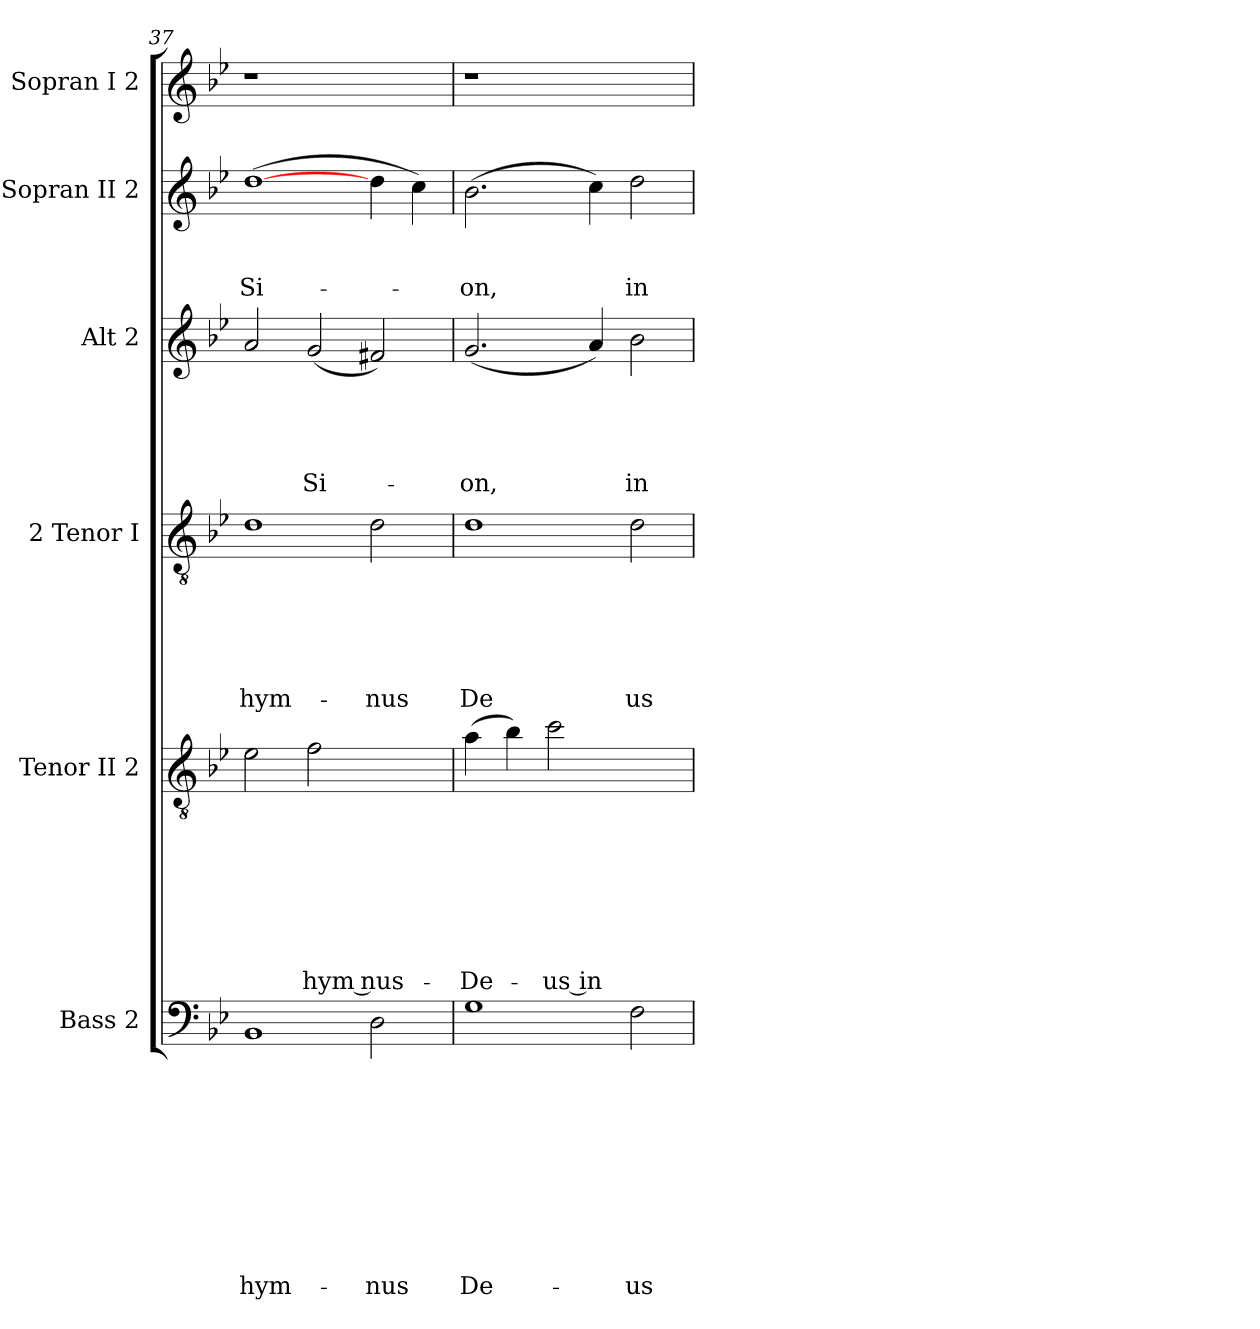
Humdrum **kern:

**kern	**text	**text	**text	**text	**text	**text	**text	**text	**text	**text	**kern	**text	**text	**text	**text	**text	**text	**text	**text	**kern	**text	**text	**text	**text	**text	**text	**kern	**text	**text	**text	**text	**text	**kern	**text	**text	**text	**kern
*part6	*part6	*part6	*part6	*part6	*part6	*part6	*part6	*part6	*part6	*part6	*part5	*part5	*part5	*part5	*part5	*part5	*part5	*part5	*part5	*part4	*part4	*part4	*part4	*part4	*part4	*part4	*part3	*part3	*part3	*part3	*part3	*part3	*part2	*part2	*part2	*part2	*part1
*staff6	*staff6	*staff6	*staff6	*staff6	*staff6	*staff6	*staff6	*staff6	*staff6	*staff6	*staff5	*staff5	*staff5	*staff5	*staff5	*staff5	*staff5	*staff5	*staff5	*staff4	*staff4	*staff4	*staff4	*staff4	*staff4	*staff4	*staff3	*staff3	*staff3	*staff3	*staff3	*staff3	*staff2	*staff2	*staff2	*staff2	*staff1
*I"Bass 2	*	*	*	*	*	*	*	*	*	*	*I"Tenor II 2	*	*	*	*	*	*	*	*	*I"2 Tenor I	*	*	*	*	*	*	*I"Alt 2	*	*	*	*	*	*I"Sopran II 2	*	*	*	*I"Sopran I 2
*clefF4	*	*	*	*	*	*	*	*	*	*	*clefGv2	*	*	*	*	*	*	*	*	*clefGv2	*	*	*	*	*	*	*clefG2	*	*	*	*	*	*clefG2	*	*	*	*clefG2
*k[b-e-]	*	*	*	*	*	*	*	*	*	*	*k[b-e-]	*	*	*	*	*	*	*	*	*k[b-e-]	*	*	*	*	*	*	*k[b-e-]	*	*	*	*	*	*k[b-e-]	*	*	*	*k[b-e-]
*B-:	*	*	*	*	*	*	*	*	*	*	*B-:	*	*	*	*	*	*	*	*	*B-:	*	*	*	*	*	*	*B-:	*	*	*	*	*	*B-:	*	*	*	*B-:
=37	=37	=37	=37	=37	=37	=37	=37	=37	=37	=37	=37	=37	=37	=37	=37	=37	=37	=37	=37	=37	=37	=37	=37	=37	=37	=37	=37	=37	=37	=37	=37	=37	=37	=37	=37	=37	=37
!	!	!	!	!	!	!	!	!	!	!LO:LY:b	!	!	!	!	!	!	!	!	!	!	!	!	!	!	!	!LO:LY:b	!	!	!	!	!	!	!	!	!	!LO:LY:b	!
1BB-	.	.	.	.	.	.	.	.	.	hym-	2e-\	.	.	.	.	.	.	.	.	1d	.	.	.	.	.	hym-	2a/	.	.	.	.	.	(>[>1dd	.	.	Si-	1r
!	!	!	!	!	!	!	!	!	!	!	!	!	!	!	!	!	!	!	!LO:LY:b	!	!	!	!	!	!	!	!	!	!	!	!	!LO:LY:b	!	!	!	!	!
.	.	.	.	.	.	.	.	.	.	.	2f\	.	.	.	.	.	.	.	hym nus-	.	.	.	.	.	.	.	(<2g/	.	.	.	.	Si-	.	.	.	.	.
!	!	!	!	!	!	!	!	!	!	!LO:LY:b	!	!	!	!	!	!	!	!	!	!	!	!	!	!	!	!LO:LY:b	!	!	!	!	!	!	!	!	!	!	!
2D\	.	.	.	.	.	.	.	.	.	-nus	2ryy	.	.	.	.	.	.	.	.	2d\	.	.	.	.	.	-nus	2f#X/)	.	.	.	.	.	4dd\	.	.	.	2ryy
.	.	.	.	.	.	.	.	.	.	.	.	.	.	.	.	.	.	.	.	.	.	.	.	.	.	.	.	.	.	.	.	.	4cc\)	.	.	.	.
=38	=38	=38	=38	=38	=38	=38	=38	=38	=38	=38	=38	=38	=38	=38	=38	=38	=38	=38	=38	=38	=38	=38	=38	=38	=38	=38	=38	=38	=38	=38	=38	=38	=38	=38	=38	=38	=38
!	!	!	!	!	!	!	!	!	!	!LO:LY:b	!	!	!	!	!	!	!	!	!LO:LY:b	!	!	!	!	!	!	!LO:LY:b	!	!	!	!	!	!LO:LY:b	!	!	!	!LO:LY:b	!
1G	.	.	.	.	.	.	.	.	.	De-	(>4a\	.	.	.	.	.	.	.	-De-	1d	.	.	.	.	.	De	(<2.g/	.	.	.	.	-on,	(>2.b-\	.	.	-on,	1r
.	.	.	.	.	.	.	.	.	.	.	4b-\)	.	.	.	.	.	.	.	.	.	.	.	.	.	.	.	.	.	.	.	.	.	.	.	.	.	.
!	!	!	!	!	!	!	!	!	!	!	!	!	!	!	!	!	!	!	!LO:LY:b	!	!	!	!	!	!	!	!	!	!	!	!	!	!	!	!	!	!
.	.	.	.	.	.	.	.	.	.	.	2cc\	.	.	.	.	.	.	.	-us in	.	.	.	.	.	.	.	.	.	.	.	.	.	.	.	.	.	.
.	.	.	.	.	.	.	.	.	.	.	.	.	.	.	.	.	.	.	.	.	.	.	.	.	.	.	4a/)	.	.	.	.	.	4cc\)	.	.	.	.
!	!	!	!	!	!	!	!	!	!	!LO:LY:b	!	!	!	!	!	!	!	!	!	!	!	!	!	!	!	!LO:LY:b	!	!	!	!	!	!LO:LY:b	!	!	!	!LO:LY:b	!
2F\	.	.	.	.	.	.	.	.	.	-us	2ryy	.	.	.	.	.	.	.	.	2d\	.	.	.	.	.	us	2b-\	.	.	.	.	in	2dd\	.	.	in	2ryy
=	=	=	=	=	=	=	=	=	=	=	=	=	=	=	=	=	=	=	=	=	=	=	=	=	=	=	=	=	=	=	=	=	=	=	=	=	=
*-	*-	*-	*-	*-	*-	*-	*-	*-	*-	*-	*-	*-	*-	*-	*-	*-	*-	*-	*-	*-	*-	*-	*-	*-	*-	*-	*-	*-	*-	*-	*-	*-	*-	*-	*-	*-	*-
